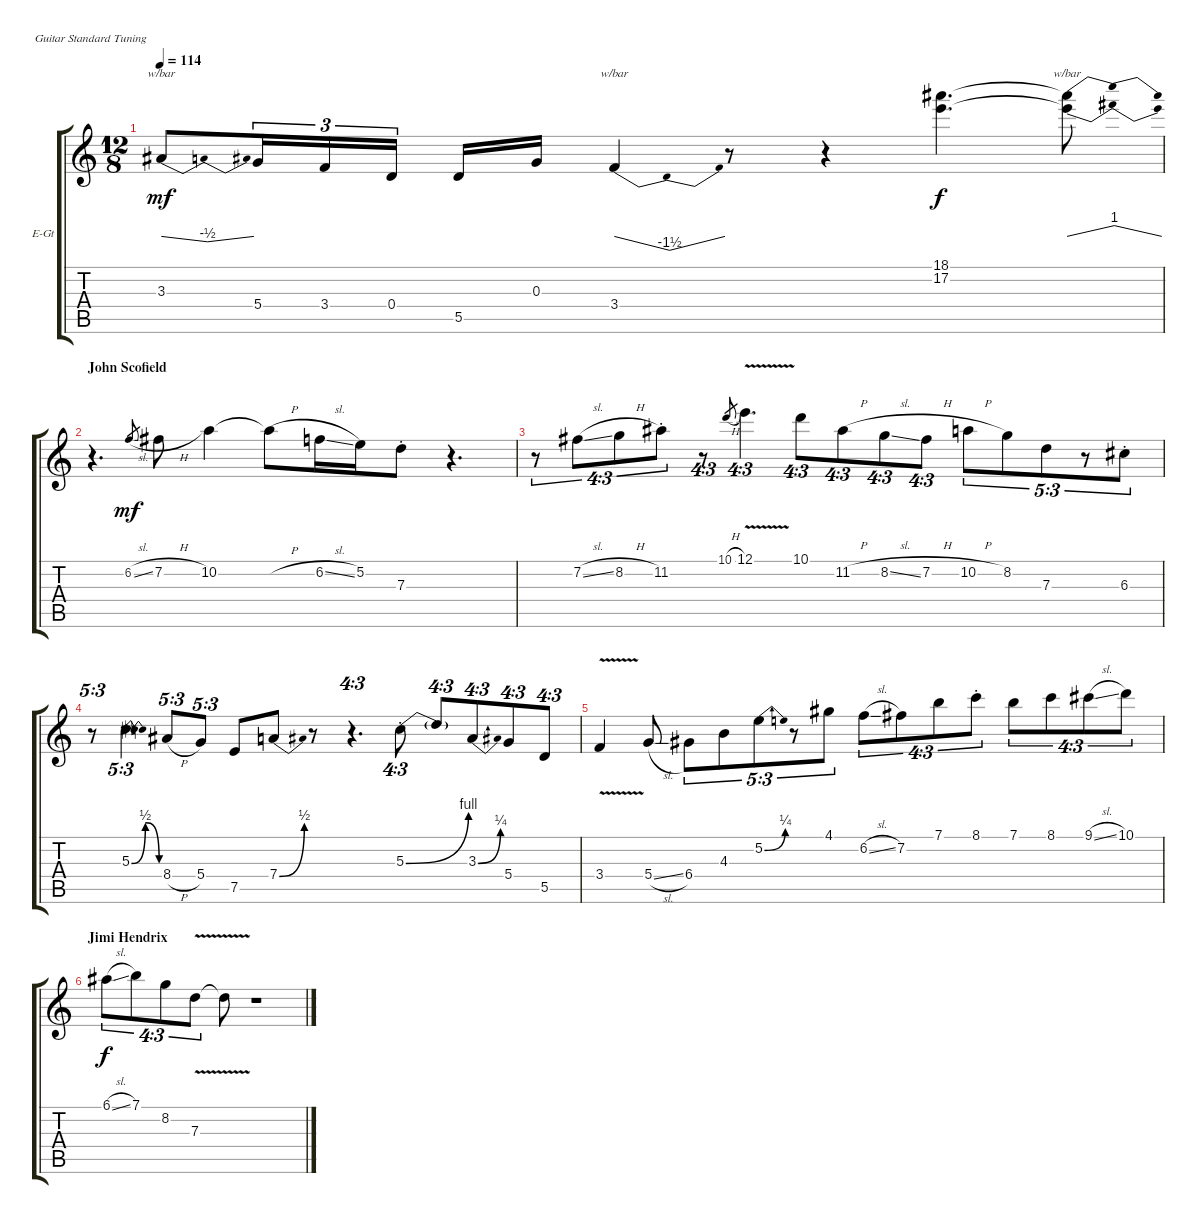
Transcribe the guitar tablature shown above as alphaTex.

\defaultSystemsLayout 4
\bracketExtendMode groupsimilarinstruments
\firstSystemTrackNameOrientation horizontal
\otherSystemsTrackNameOrientation horizontal
\track ("Clean Overdrive GTR" "E-Gt") {instrument overdrivenguitar}
\staff {score tabs}
\tuning (E4 B3 G3 D3 A2 E2)
\ts (12 8)
\tempo 114
\clef g2
\ks c
3.3.8{tbe (dip default 0 0 33 -2 58.8 -2 59.4 0) dy mf beam merge} 5.4.16{tu (3 2) beam merge} 3.4.16{tu (3 2) beam merge} 0.4.16{tu (3 2) beam split} 5.5.16{beam merge} 0.3.16 3.4.4{tbe (dip default 0 0 45 -6 58.8 -6 59.4 0)} r.8 r.4 (18.1 17.2).4{d dy f} (18.1{t} 17.2{t}).8{tbe (dip default 0 0 58.8 4 59.4 0)} |
\section ("" "John Scofield")
r.4{d} 6.2{sl}.8{gr dy mf} 7.2{h}.8 10.2.4 10.2{h t}.8{beam merge} 6.2{sl}.16{beam merge} 5.2.16{beam merge} 7.3{st}.8 r.4{d} |
r.8{tu (4 3) beam merge} 7.2{sl}.8{tu (4 3) beam merge} 8.2{h}.8{tu (4 3) beam merge} 11.2{st}.8{tu (4 3) beam split} r.8{tu (4 3) beam merge} 10.1{h}.8{tu (4 3) gr beam merge} 12.1{v}.4{d tu (4 3)} 10.1.8{tu (4 3)} 11.2{h}.8{tu (4 3)} 8.2{sl}.8{tu (4 3)} 7.2{h}.8{tu (4 3)} 10.2{h}.8{tu (5 3)} 8.2.8{tu (5 3)} 7.3.8{tu (5 3)} r.8{tu (5 3)} 6.3{st}.8{tu (5 3)} |
r.8{tu (5 3)} 5.3{be (bendrelease 0 0 22.2 2 39 2 59.4 0)}.4{tu (5 3)} 8.4{h}.8{tu (5 3)} 5.4.8{tu (5 3)} 7.5.8 7.4{be (bend 0 0 16.2 2)}.8 r.8 r.4{d tu (4 3)} 5.3{be (bend 0 0 14.399999999999999 4) st}.8{tu (4 3) beam split} 5.3{t}.8{tu (4 3) beam merge} 3.3{be (bend 0 0 17.4 1)}.8{tu (4 3) beam merge} 5.4.8{tu (4 3) beam merge} 5.5.8{tu (4 3)} |
3.4{v}.4 5.4{sl}.8 6.4.8{tu (5 3)} 4.3.8{tu (5 3)} 5.2{be (bend 0 0 10.799999999999999 1)}.8{tu (5 3)} r.8{tu (5 3)} 4.1.8{tu (5 3)} 6.2{sl}.8{tu (4 3)} 7.2.8{tu (4 3)} 7.1.8{tu (4 3)} 8.1{st}.8{tu (4 3)} 7.1.8{tu (4 3)} 8.1.8{tu (4 3)} 9.1{sl}.8{tu (4 3)} 10.1.8{tu (4 3)} |
\section ("" "Jimi Hendrix")
6.1{sl}.8{tu (4 3) dy f} 7.1.8{tu (4 3)} 8.2.8{tu (4 3)} 7.3{v}.8{tu (4 3)} 7.3{v t}.8 r.1
